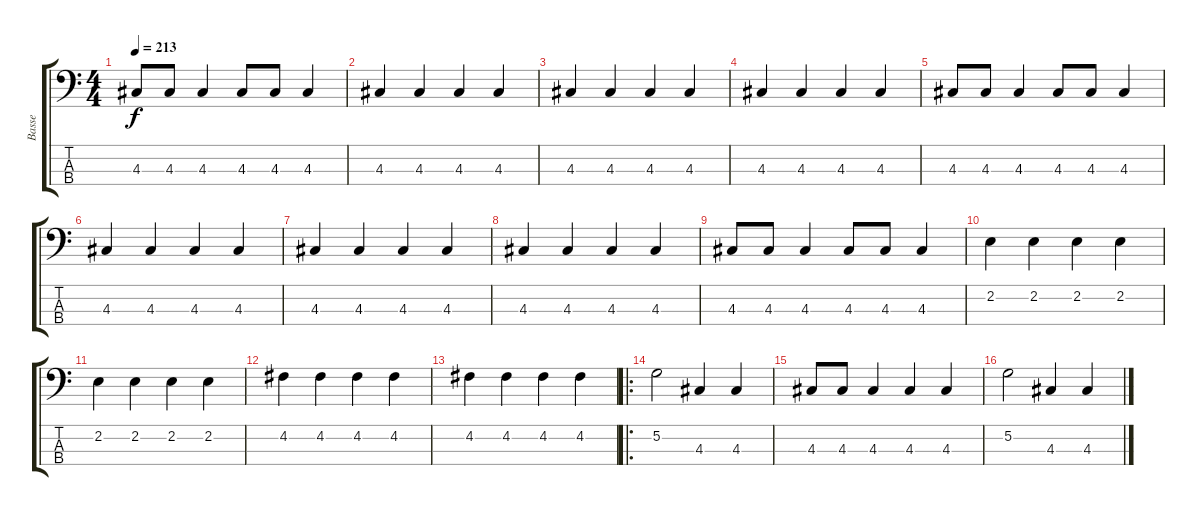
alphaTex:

\track ("Basse" "Basse") {instrument electricbassfinger}
\staff {score tabs}
\tuning (G2 D2 A1 E1) {hide}
\ts (4 4)
\tempo 213
\clef f4
\ks c
4.3.8{dy f} 4.3.8 4.3.4 4.3.8 4.3.8 4.3.4 |
4.3.4 4.3.4 4.3.4 4.3.4 |
4.3.4 4.3.4 4.3.4 4.3.4 |
4.3.4 4.3.4 4.3.4 4.3.4 |
4.3.8 4.3.8 4.3.4 4.3.8 4.3.8 4.3.4 |
4.3.4 4.3.4 4.3.4 4.3.4 |
4.3.4 4.3.4 4.3.4 4.3.4 |
4.3.4 4.3.4 4.3.4 4.3.4 |
4.3.8 4.3.8 4.3.4 4.3.8 4.3.8 4.3.4 |
2.2.4 2.2.4 2.2.4 2.2.4 |
2.2.4 2.2.4 2.2.4 2.2.4 |
4.2.4 4.2.4 4.2.4 4.2.4 |
4.2.4 4.2.4 4.2.4 4.2.4 |
\ro
5.2.2 4.3.4 4.3.4 |
4.3.8 4.3.8 4.3.4 4.3.4 4.3.4 |
5.2.2 4.3.4 4.3.4
